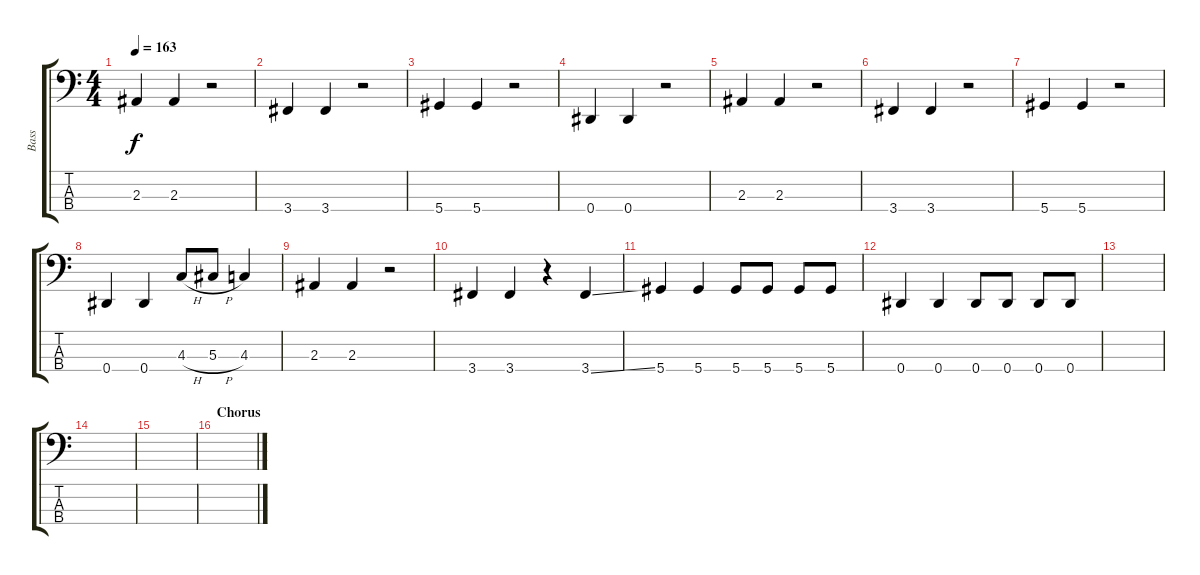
\track ("Bass" "Bass") {instrument electricbassfinger}
\staff {score tabs}
\tuning (Gb2 Db2 Ab1 Eb1) {hide}
\ts (4 4)
\tempo 163
\clef f4
\ks c
2.3.4{dy f} 2.3.4 r.2 |
3.4.4 3.4.4 r.2 |
5.4.4 5.4.4 r.2 |
0.4.4 0.4.4 r.2 |
2.3.4 2.3.4 r.2 |
3.4.4 3.4.4 r.2 |
5.4.4 5.4.4 r.2 |
0.4.4 0.4.4 4.3{h}.8 5.3{h}.8 4.3.4 |
2.3.4 2.3.4 r.2 |
3.4.4 3.4.4 r.4 3.4{ss}.4 |
5.4.4 5.4.4 5.4.8 5.4.8 5.4.8 5.4.8 |
0.4.4 0.4.4 0.4.8 0.4.8 0.4.8 0.4.8 |
|
|
|
\section ("" "Chorus")
